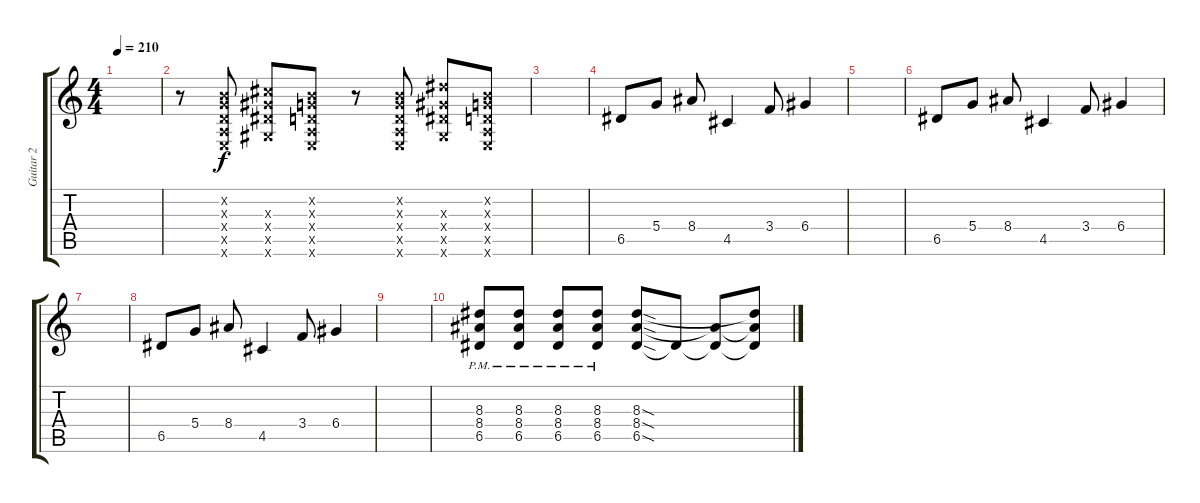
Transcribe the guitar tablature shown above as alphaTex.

\track ("Guitar 2" "Guitar 2") {instrument distortionguitar}
\staff {score tabs}
\tuning (E4 B3 G3 D3 A2 E2) {hide}
\ts (4 4)
\tempo 210
\clef g2
\ks c
|
r.8{instrument distortionguitar} (0.2{x} 0.3{x} 0.4{x} 0.5{x} 0.6{x}).8 (6.3{x} 6.4{x} 6.5{x} 4.6{x}).8 (0.2{x} 0.3{x} 0.4{x} 0.5{x} 0.6{x}).8 r.8 (0.2{x} 0.3{x} 0.4{x} 0.5{x} 0.6{x}).8 (8.3{x} 6.4{x} 6.5{x} 4.6{x}).8 (0.2{x} 0.3{x} 0.4{x} 0.5{x} 0.6{x}).8 |
|
6.5.8 5.4.8 8.4.8 4.5.4 3.4.8 6.4.4 |
|
6.5.8 5.4.8 8.4.8 4.5.4 3.4.8 6.4.4 |
|
6.5.8 5.4.8 8.4.8 4.5.4 3.4.8 6.4.4 |
|
(8.3{pm} 8.4{pm} 6.5{pm}).8 (8.3{pm} 8.4{pm} 6.5{pm}).8 (8.3{pm} 8.4{pm} 6.5{pm}).8 (8.3{pm} 8.4{pm} 6.5{pm}).8 (8.3{sod} 8.4{sod} 6.5{sod}).8 6.5{t}.8 (8.4{t} 6.5{t}).8 (8.3{t} 8.4{t} 6.5{t}).8
